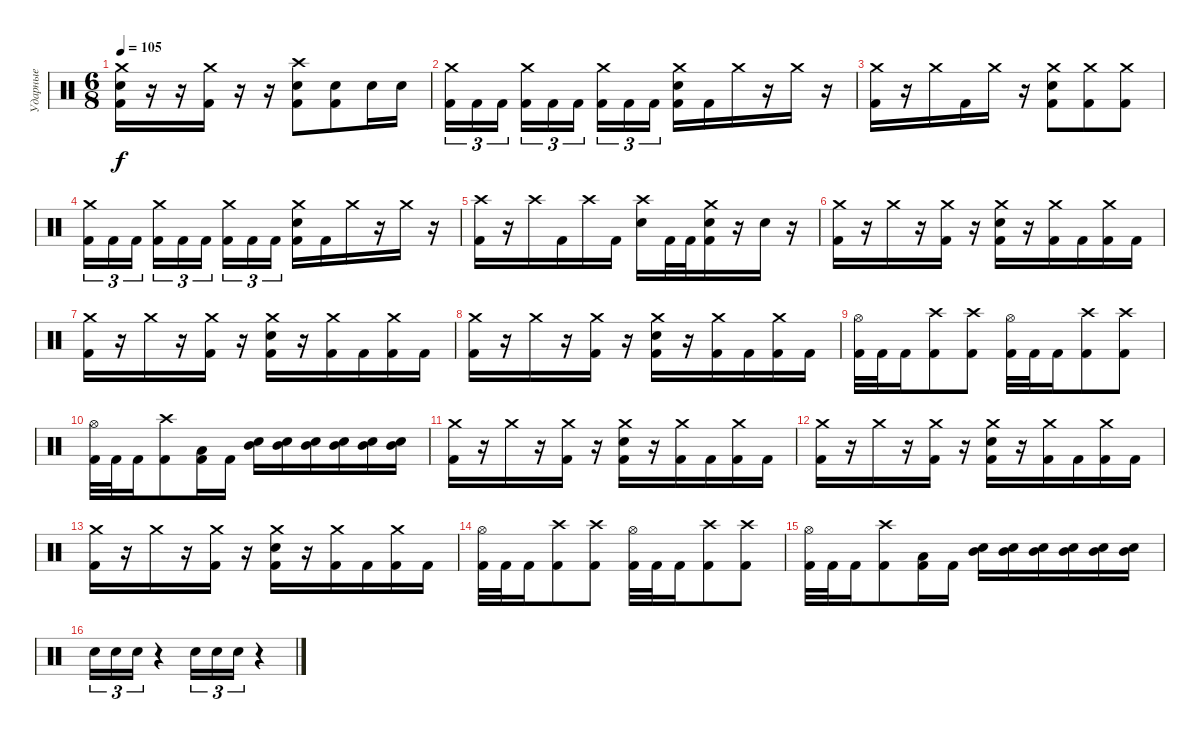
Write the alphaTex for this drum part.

\track ("Ударные" "Ударные") {instrument percussion}
\staff {score}
\articulation defaults
\ts (6 8)
\tempo 105
\clef neutral
\ks c
("Crash medium (hit)" "Electric Snare (hit)" "Kick (hit) 2").16{dy f} r.16 r.16 ("Crash medium (hit)" "Kick (hit) 2").16 r.16 r.16 ("Crash high (hit)" "Electric Snare (hit)" "Kick (hit) 2").8 ("Electric Snare (hit)" "Kick (hit) 2").8 "Electric Snare (hit)".16 "Electric Snare (hit)".16 |
("Crash medium (hit)" "Kick (hit) 2").16{tu (3 2)} "Kick (hit) 2".16{tu (3 2)} "Kick (hit) 2".16{tu (3 2) beam splitsecondary} ("Crash medium (hit)" "Kick (hit) 2").16{tu (3 2)} "Kick (hit) 2".16{tu (3 2)} "Kick (hit) 2".16{tu (3 2) beam splitsecondary} ("Crash medium (hit)" "Kick (hit) 2").16{tu (3 2)} "Kick (hit) 2".16{tu (3 2)} "Kick (hit) 2".16{tu (3 2)} ("Crash medium (hit)" "Electric Snare (hit)" "Kick (hit) 2").16 "Kick (hit) 2".16 "Crash medium (hit)".16 r.16 "Crash medium (hit)".16 r.16 |
("Crash medium (hit)" "Kick (hit) 2").16 r.16 "Crash medium (hit)".16 "Kick (hit) 2".16 "Crash medium (hit)".16 r.16 ("Crash medium (hit)" "Electric Snare (hit)" "Kick (hit) 2").8 ("Crash medium (hit)" "Kick (hit) 2").8 ("Crash medium (hit)" "Kick (hit) 2").8 |
("Crash medium (hit)" "Kick (hit) 2").16{tu (3 2)} "Kick (hit) 2".16{tu (3 2)} "Kick (hit) 2".16{tu (3 2) beam splitsecondary} ("Crash medium (hit)" "Kick (hit) 2").16{tu (3 2)} "Kick (hit) 2".16{tu (3 2)} "Kick (hit) 2".16{tu (3 2) beam splitsecondary} ("Crash medium (hit)" "Kick (hit) 2").16{tu (3 2)} "Kick (hit) 2".16{tu (3 2)} "Kick (hit) 2".16{tu (3 2)} ("Crash medium (hit)" "Electric Snare (hit)" "Kick (hit) 2").16 "Kick (hit) 2".16 "Crash medium (hit)".16 r.16 "Crash medium (hit)".16 r.16 |
("Crash high (hit)" "Kick (hit) 2").16 r.16 "Crash high (hit)".16 "Kick (hit) 2".16 "Crash high (hit)".16 "Kick (hit) 2".16 ("Crash high (hit)" "Electric Snare (hit)").16 "Kick (hit) 2".32 "Kick (hit) 2".32 ("Crash medium (hit)" "Electric Snare (hit)" "Kick (hit) 2").16 r.16 "Electric Snare (hit)".16 r.16 |
("Crash medium (hit)" "Kick (hit) 2").16 r.16 "Crash medium (hit)".16 r.16 ("Crash medium (hit)" "Kick (hit) 2").16 r.16 ("Crash medium (hit)" "Electric Snare (hit)" "Kick (hit) 2").16 r.16 ("Crash medium (hit)" "Kick (hit) 2").16 "Kick (hit) 2".16 ("Crash medium (hit)" "Kick (hit) 2").16 "Kick (hit) 2".16 |
("Crash medium (hit)" "Kick (hit) 2").16 r.16 "Crash medium (hit)".16 r.16 ("Crash medium (hit)" "Kick (hit) 2").16 r.16 ("Crash medium (hit)" "Electric Snare (hit)" "Kick (hit) 2").16 r.16 ("Crash medium (hit)" "Kick (hit) 2").16 "Kick (hit) 2".16 ("Crash medium (hit)" "Kick (hit) 2").16 "Kick (hit) 2".16 |
("Crash medium (hit)" "Kick (hit) 2").16 r.16 "Crash medium (hit)".16 r.16 ("Crash medium (hit)" "Kick (hit) 2").16 r.16 ("Crash medium (hit)" "Electric Snare (hit)" "Kick (hit) 2").16 r.16 ("Crash medium (hit)" "Kick (hit) 2").16 "Kick (hit) 2".16 ("Crash medium (hit)" "Kick (hit) 2").16 "Kick (hit) 2".16 |
("Hi-Hat (open)" "Kick (hit) 2").32 "Kick (hit) 2".32 "Kick (hit) 2".16 ("Crash high (hit)" "Kick (hit) 2").8 ("Crash high (hit)" "Kick (hit) 2").8 ("Hi-Hat (open)" "Kick (hit) 2").32 "Kick (hit) 2".32 "Kick (hit) 2".16 ("Crash high (hit)" "Kick (hit) 2").8 ("Crash high (hit)" "Kick (hit) 2").8 |
("Hi-Hat (open)" "Kick (hit) 2").32 "Kick (hit) 2".32 "Kick (hit) 2".16 ("Crash high (hit)" "Kick (hit) 2").8 ("Low Floor Tom (hit)" "Kick (hit) 2").16 "Kick (hit) 2".16 ("Mid Tom (hit)" "Electric Snare (hit)").16 ("Mid Tom (hit)" "Electric Snare (hit)").16 ("Mid Tom (hit)" "Electric Snare (hit)").16 ("Mid Tom (hit)" "Electric Snare (hit)").16 ("Mid Tom (hit)" "Electric Snare (hit)").16 ("Mid Tom (hit)" "Electric Snare (hit)").16 |
("Crash medium (hit)" "Kick (hit) 2").16 r.16 "Crash medium (hit)".16 r.16 ("Crash medium (hit)" "Kick (hit) 2").16 r.16 ("Crash medium (hit)" "Electric Snare (hit)" "Kick (hit) 2").16 r.16 ("Crash medium (hit)" "Kick (hit) 2").16 "Kick (hit) 2".16 ("Crash medium (hit)" "Kick (hit) 2").16 "Kick (hit) 2".16 |
("Crash medium (hit)" "Kick (hit) 2").16 r.16 "Crash medium (hit)".16 r.16 ("Crash medium (hit)" "Kick (hit) 2").16 r.16 ("Crash medium (hit)" "Electric Snare (hit)" "Kick (hit) 2").16 r.16 ("Crash medium (hit)" "Kick (hit) 2").16 "Kick (hit) 2".16 ("Crash medium (hit)" "Kick (hit) 2").16 "Kick (hit) 2".16 |
("Crash medium (hit)" "Kick (hit) 2").16 r.16 "Crash medium (hit)".16 r.16 ("Crash medium (hit)" "Kick (hit) 2").16 r.16 ("Crash medium (hit)" "Electric Snare (hit)" "Kick (hit) 2").16 r.16 ("Crash medium (hit)" "Kick (hit) 2").16 "Kick (hit) 2".16 ("Crash medium (hit)" "Kick (hit) 2").16 "Kick (hit) 2".16 |
("Hi-Hat (open)" "Kick (hit) 2").32 "Kick (hit) 2".32 "Kick (hit) 2".16 ("Crash high (hit)" "Kick (hit) 2").8 ("Crash high (hit)" "Kick (hit) 2").8 ("Hi-Hat (open)" "Kick (hit) 2").32 "Kick (hit) 2".32 "Kick (hit) 2".16 ("Crash high (hit)" "Kick (hit) 2").8 ("Crash high (hit)" "Kick (hit) 2").8 |
("Hi-Hat (open)" "Kick (hit) 2").32 "Kick (hit) 2".32 "Kick (hit) 2".16 ("Crash high (hit)" "Kick (hit) 2").8 ("Low Floor Tom (hit)" "Kick (hit) 2").16 "Kick (hit) 2".16 ("Mid Tom (hit)" "Electric Snare (hit)").16 ("Mid Tom (hit)" "Electric Snare (hit)").16 ("Mid Tom (hit)" "Electric Snare (hit)").16 ("Mid Tom (hit)" "Electric Snare (hit)").16 ("Mid Tom (hit)" "Electric Snare (hit)").16 ("Mid Tom (hit)" "Electric Snare (hit)").16 |
"Electric Snare (hit)".16{tu (3 2)} "Electric Snare (hit)".16{tu (3 2)} "Electric Snare (hit)".16{tu (3 2)} r.4 "Electric Snare (hit)".16{tu (3 2)} "Electric Snare (hit)".16{tu (3 2)} "Electric Snare (hit)".16{tu (3 2)} r.4
